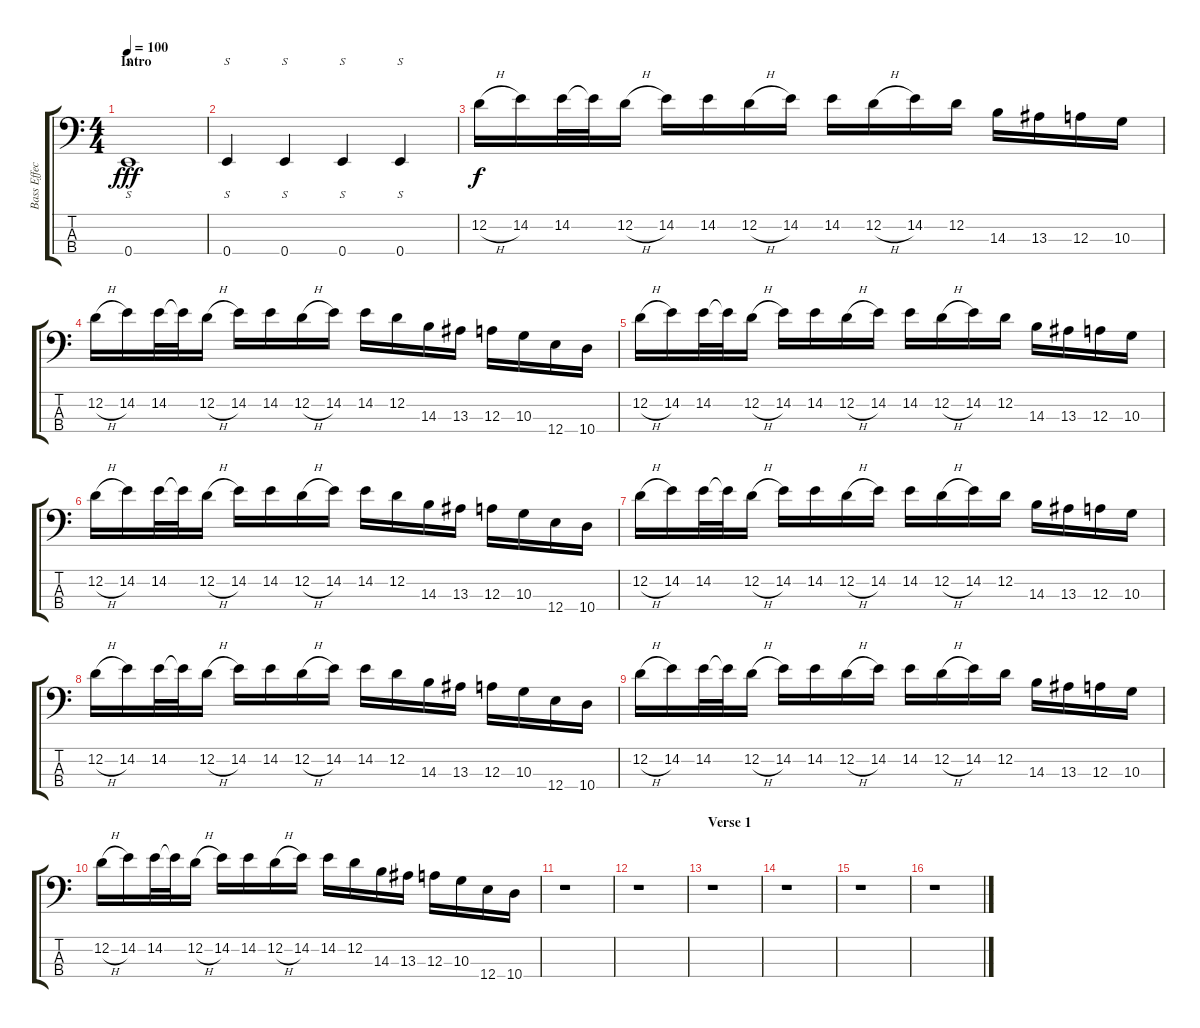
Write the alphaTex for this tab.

\track ("Bass Effect - Flea" "Bass Effec") {instrument overdrivenguitar}
\staff {score tabs}
\tuning (G2 D2 A1 E1) {hide}
\ts (4 4)
\section ("" "Intro")
\tempo 100
\clef f4
\ks c
0.4.1{s dy fff instrument overdrivenguitar} |
0.4.4{s} 0.4.4{s} 0.4.4{s} 0.4.4{s} |
12.2{h}.16{dy f} 14.2.16 14.2.32 14.2{t}.32 12.2{h}.16 14.2.16 14.2.16 12.2{h}.16 14.2.16 14.2.16 12.2{h}.16 14.2.16 12.2.16 14.3.16 13.3.16 12.3.16 10.3.16 |
12.2{h}.16 14.2.16 14.2.32 14.2{t}.32 12.2{h}.16 14.2.16 14.2.16 12.2{h}.16 14.2.16 14.2.16 12.2.16 14.3.16 13.3.16 12.3.16 10.3.16 12.4.16 10.4.16 |
12.2{h}.16 14.2.16 14.2.32 14.2{t}.32 12.2{h}.16 14.2.16 14.2.16 12.2{h}.16 14.2.16 14.2.16 12.2{h}.16 14.2.16 12.2.16 14.3.16 13.3.16 12.3.16 10.3.16 |
12.2{h}.16 14.2.16 14.2.32 14.2{t}.32 12.2{h}.16 14.2.16 14.2.16 12.2{h}.16 14.2.16 14.2.16 12.2.16 14.3.16 13.3.16 12.3.16 10.3.16 12.4.16 10.4.16 |
12.2{h}.16 14.2.16 14.2.32 14.2{t}.32 12.2{h}.16 14.2.16 14.2.16 12.2{h}.16 14.2.16 14.2.16 12.2{h}.16 14.2.16 12.2.16 14.3.16 13.3.16 12.3.16 10.3.16 |
12.2{h}.16 14.2.16 14.2.32 14.2{t}.32 12.2{h}.16 14.2.16 14.2.16 12.2{h}.16 14.2.16 14.2.16 12.2.16 14.3.16 13.3.16 12.3.16 10.3.16 12.4.16 10.4.16 |
12.2{h}.16 14.2.16 14.2.32 14.2{t}.32 12.2{h}.16 14.2.16 14.2.16 12.2{h}.16 14.2.16 14.2.16 12.2{h}.16 14.2.16 12.2.16 14.3.16 13.3.16 12.3.16 10.3.16 |
12.2{h}.16 14.2.16 14.2.32 14.2{t}.32 12.2{h}.16 14.2.16 14.2.16 12.2{h}.16 14.2.16 14.2.16 12.2.16 14.3.16 13.3.16 12.3.16 10.3.16 12.4.16 10.4.16 |
r.1 |
r.1 |
\section ("" "Verse 1")
r.1 |
r.1 |
r.1 |
r.1
